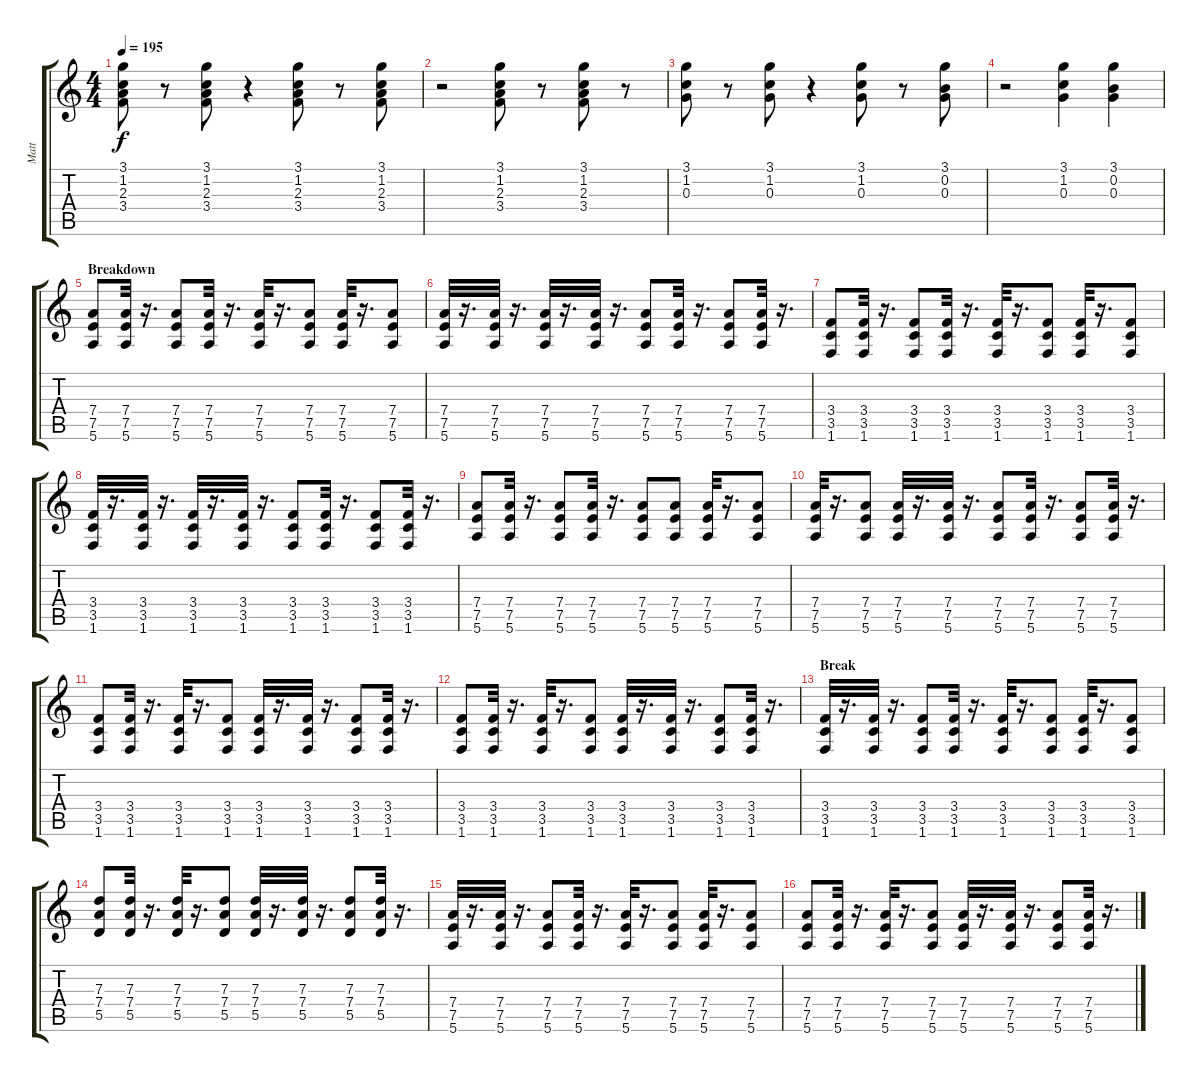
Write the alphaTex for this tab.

\track ("Matt" "Matt") {instrument acousticguitarsteel}
\staff {score tabs}
\tuning (E4 B3 G3 D3 A2 E2) {hide}
\ts (4 4)
\tempo 195
\clef g2
\ks c
(3.1 1.2 2.3 3.4).8{dy f} r.8 (3.1 1.2 2.3 3.4).8 r.4 (3.1 1.2 2.3 3.4).8 r.8 (3.1 1.2 2.3 3.4).8 |
r.2 (3.1 1.2 2.3 3.4).8 r.8 (3.1 1.2 2.3 3.4).8 r.8 |
(3.1 1.2 0.3).8 r.8 (3.1 1.2 0.3).8 r.4 (3.1 1.2 0.3).8 r.8 (3.1 0.2 0.3).8 |
r.2 (3.1 1.2 0.3).4 (3.1 0.2 0.3).4 |
\section ("" "Breakdown")
(7.4 7.5 5.6).8{volume 10 instrument overdrivenguitar} (7.4 7.5 5.6).32 r.16{d} (7.4 7.5 5.6).8 (7.4 7.5 5.6).32 r.16{d} (7.4 7.5 5.6).32 r.16{d} (7.4 7.5 5.6).8 (7.4 7.5 5.6).32 r.16{d} (7.4 7.5 5.6).8 |
(7.4 7.5 5.6).32 r.16{d} (7.4 7.5 5.6).32 r.16{d} (7.4 7.5 5.6).32 r.16{d} (7.4 7.5 5.6).32 r.16{d} (7.4 7.5 5.6).8 (7.4 7.5 5.6).32 r.16{d} (7.4 7.5 5.6).8 (7.4 7.5 5.6).32 r.16{d} |
(3.4 3.5 1.6).8 (3.4 3.5 1.6).32 r.16{d} (3.4 3.5 1.6).8 (3.4 3.5 1.6).32 r.16{d} (3.4 3.5 1.6).32 r.16{d} (3.4 3.5 1.6).8 (3.4 3.5 1.6).32 r.16{d} (3.4 3.5 1.6).8 |
(3.4 3.5 1.6).32 r.16{d} (3.4 3.5 1.6).32 r.16{d} (3.4 3.5 1.6).32 r.16{d} (3.4 3.5 1.6).32 r.16{d} (3.4 3.5 1.6).8 (3.4 3.5 1.6).32 r.16{d} (3.4 3.5 1.6).8 (3.4 3.5 1.6).32 r.16{d} |
(7.4 7.5 5.6).8 (7.4 7.5 5.6).32 r.16{d} (7.4 7.5 5.6).8 (7.4 7.5 5.6).32 r.16{d} (7.4 7.5 5.6).8 (7.4 7.5 5.6).8 (7.4 7.5 5.6).32 r.16{d} (7.4 7.5 5.6).8 |
(7.4 7.5 5.6).32 r.16{d} (7.4 7.5 5.6).8 (7.4 7.5 5.6).32 r.16{d} (7.4 7.5 5.6).32 r.16{d} (7.4 7.5 5.6).8 (7.4 7.5 5.6).32 r.16{d} (7.4 7.5 5.6).8 (7.4 7.5 5.6).32 r.16{d} |
(3.4 3.5 1.6).8 (3.4 3.5 1.6).32 r.16{d} (3.4 3.5 1.6).32 r.16{d} (3.4 3.5 1.6).8 (3.4 3.5 1.6).32 r.16{d} (3.4 3.5 1.6).32 r.16{d} (3.4 3.5 1.6).8 (3.4 3.5 1.6).32 r.16{d} |
(3.4 3.5 1.6).8 (3.4 3.5 1.6).32 r.16{d} (3.4 3.5 1.6).32 r.16{d} (3.4 3.5 1.6).8 (3.4 3.5 1.6).32 r.16{d} (3.4 3.5 1.6).32 r.16{d} (3.4 3.5 1.6).8 (3.4 3.5 1.6).32 r.16{d} |
\section ("" "Break")
(3.4 3.5 1.6).32{volume 9 instrument distortionguitar} r.16{d} (3.4 3.5 1.6).32 r.16{d} (3.4 3.5 1.6).8 (3.4 3.5 1.6).32 r.16{d} (3.4 3.5 1.6).32 r.16{d} (3.4 3.5 1.6).8 (3.4 3.5 1.6).32 r.16{d} (3.4 3.5 1.6).8 |
(7.3 7.4 5.5).8 (7.3 7.4 5.5).32 r.16{d} (7.3 7.4 5.5).32 r.16{d} (7.3 7.4 5.5).8 (7.3 7.4 5.5).32 r.16{d} (7.3 7.4 5.5).32 r.16{d} (7.3 7.4 5.5).8 (7.3 7.4 5.5).32 r.16{d} |
(7.4 7.5 5.6).32 r.16{d} (7.4 7.5 5.6).32 r.16{d} (7.4 7.5 5.6).8 (7.4 7.5 5.6).32 r.16{d} (7.4 7.5 5.6).32 r.16{d} (7.4 7.5 5.6).8 (7.4 7.5 5.6).32 r.16{d} (7.4 7.5 5.6).8 |
(7.4 7.5 5.6).8 (7.4 7.5 5.6).32 r.16{d} (7.4 7.5 5.6).32 r.16{d} (7.4 7.5 5.6).8 (7.4 7.5 5.6).32 r.16{d} (7.4 7.5 5.6).32 r.16{d} (7.4 7.5 5.6).8 (7.4 7.5 5.6).32 r.16{d}
